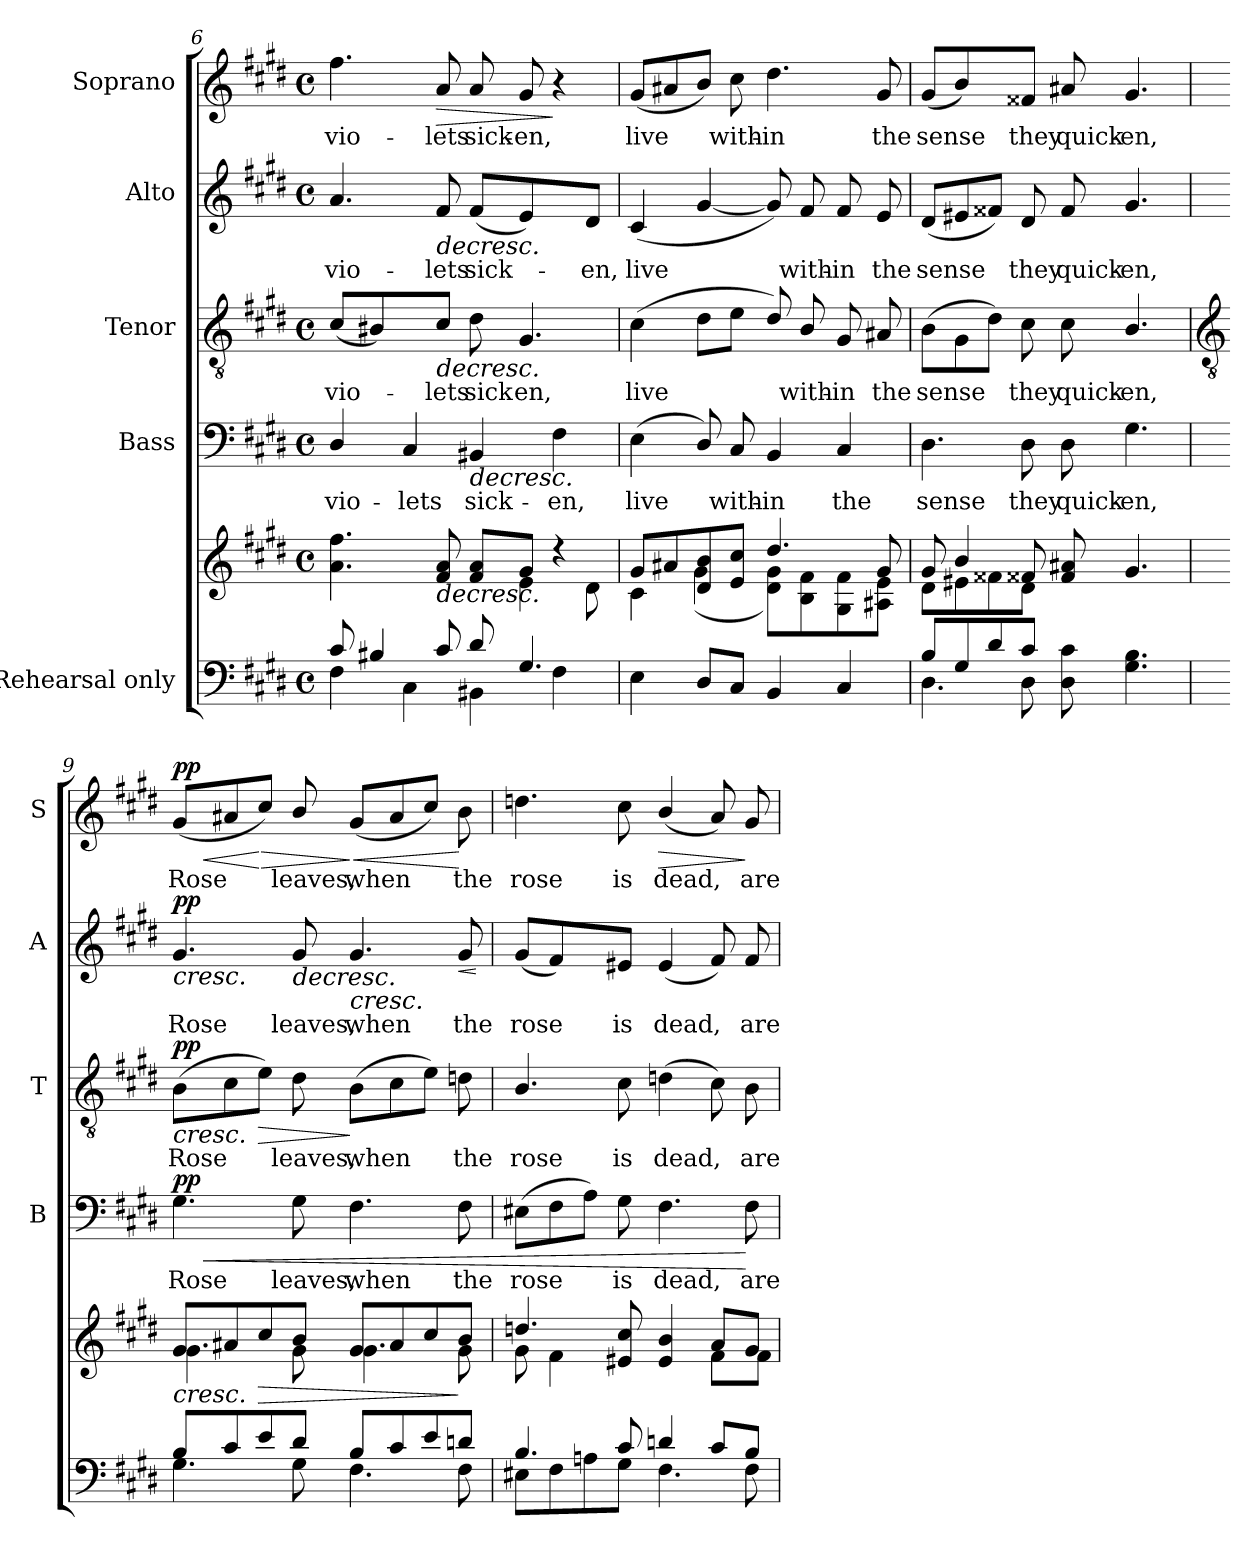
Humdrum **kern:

**kern	**kern	**dynam	**kern	**text	**dynam	**kern	**text	**dynam	**kern	**text	**dynam	**kern	**text	**dynam
*part5	*part5	*part5	*part4	*part4	*part4	*part3	*part3	*part3	*part2	*part2	*part2	*part1	*part1	*part1
*staff6	*staff5	*staff5/6	*staff4	*staff4	*staff4	*staff3	*staff3	*staff3	*staff2	*staff2	*staff2	*staff1	*staff1	*staff1
*I"Rehearsal only	*	*	*I"Bass	*	*	*I"Tenor	*	*	*I"Alto	*	*	*I"Soprano	*	*
*	*	*	*I'B	*	*	*I'T	*	*	*I'A	*	*	*I'S	*	*
!!LO:LB:g=z
*clefF4	*clefG2	*	*clefF4	*	*	*clefGv2	*	*	*clefG2	*	*	*clefG2	*	*
*k[f#c#g#d#]	*k[f#c#g#d#]	*	*k[f#c#g#d#]	*	*	*k[f#c#g#d#]	*	*	*k[f#c#g#d#]	*	*	*k[f#c#g#d#]	*	*
*E:	*E:	*	*E:	*	*	*E:	*	*	*E:	*	*	*E:	*	*
*M4/4	*M4/4	*	*M4/4	*	*	*M4/4	*	*	*M4/4	*	*	*M4/4	*	*
*met(c)	*met(c)	*	*met(c)	*	*	*met(c)	*	*	*met(c)	*	*	*met(c)	*	*
=6	=6	=6	=6	=6	=6	=6	=6	=6	=6	=6	=6	=6	=6	=6
*^	*^	*	*	*	*	*	*	*	*	*	*	*	*	*
!	!	!	!	!	!	!LO:LY:b	!	!	!LO:LY:b	!	!	!LO:LY:b	!	!	!LO:LY:b	!
8c#/	4F#\	4.a\ 4.ff#\	2ryy	.	4D#/	vio-	.	(<8c#L	vio-	.	4.a	vio-	.	4.ff#	vio-	.
4B#X/	.	.	.	.	.	.	.	4B#X/)	.	.	.	.	.	.	.	.
!	!	!	!	!	!	!LO:LY:b	!	!	!	!	!	!	!	!	!	!
.	4C#\	.	.	.	4C#	-lets	.	.	.	.	.	.	.	.	.	.
!	!	!	!	!LO:HP:b	!	!	!	!	!LO:LY:b	!LO:HP:b	!	!LO:LY:b	!LO:HP:b	!	!LO:LY:b	!LO:HP:b
8c#/	.	8f#/ 8a/	.	>	.	.	.	8c#J	lets	>	8f#	-lets	>	8a	-lets	>
!	!	!	!	!	!	!LO:LY:b	!LO:HP:b	!	!LO:LY:b	!	!	!LO:LY:b	!	!	!LO:LY:b	!
8d#/	4BB#X\	8f#/ 8a/L	8ryy	.	4BB#X	sick-	>	8d#	sick	.	(<8f#L	sick-	.	8a	sick-	.
!	!	!	!	!	!	!	!	!	!LO:LY:b	!	!	!	!	!	!LO:LY:b	!
4.G#/	.	8g#/J	4e\	.	.	.	.	4.G#	en,	.	4e)	.	.	8g#	-en,	.
!	!	!	!	!	!	!LO:LY:b	!	!	!	!	!	!	!	!	!	!
.	4F#\	4r	.	.	4F#	-en,	.	.	.	.	.	.	.	4r	.	]
!	!	!	!	!	!	!	!	!	!	!	!	!LO:LY:b	!	!	!	!
.	.	.	8d#\	.	.	.	.	.	.	.	8d#J	en,	.	.	.	.
=7	=7	=7	=7	=7	=7	=7	=7	=7	=7	=7	=7	=7	=7	=7	=7	=7
!	!	!	!	!	!	!LO:LY:b	!	!	!LO:LY:b	!	!	!LO:LY:b	!	!	!LO:LY:b	!
4E\	2ryy	8g#/L	4c#\	.	(<4E	live	.	(>4c#	live	.	(<4c#	live	.	(<8g#L	live	.
.	.	8a#X/	.	.	.	.	.	.	.	.	.	.	.	8a#X	.	.
8D#/L	.	8d#/ 8b/	(<4g#\	.	8D#/)	.	.	8d#L	.	.	[4g#	.	.	8bJ)	.	.
!	!	!	!	!	!	!LO:LY:b	!	!	!	!	!	!	!	!	!LO:LY:b	!
8C#/J	.	8e/ 8cc#/J	.	.	8C#	with-	.	8eJ	.	.	.	.	.	8cc#	with-	.
!	!	!	!	!	!	!LO:LY:b	!	!	!	!	!	!	!	!	!LO:LY:b	!
4BB/	2ryy	4.dd#/	8d#\ 8g#\L)	.	4BB	-in	.	8d#/)	.	.	8g#])	.	.	4.dd#	-in	.
!	!	!	!	!	!	!	!	!	!LO:LY:b	!	!	!LO:LY:b	!	!	!	!
.	.	.	8B\ 8f#\	.	.	.	.	8B/	with-	.	8f#	with-	.	.	.	.
!	!	!	!	!	!	!LO:LY:b	!	!	!LO:LY:b	!	!	!LO:LY:b	!	!	!	!
4C#/	.	.	8G#\ 8f#\	.	4C#	the	.	8G#/	-in	.	8f#	-in	.	.	.	.
!	!	!	!	!	!	!	!	!	!LO:LY:b	!	!	!LO:LY:b	!	!	!LO:LY:b	!
.	.	8g#/	8A#X\ 8e\J	.	.	.	.	8A#X/	the	.	8e	the	.	8g#	the	.
=8	=8	=8	=8	=8	=8	=8	=8	=8	=8	=8	=8	=8	=8	=8	=8	=8
!	!	!	!	!	!	!LO:LY:b	!	!	!LO:LY:b	!	!	!LO:LY:b	!	!	!LO:LY:b	!
8B/L	4.D#\	8g#/	8d#\L	.	4.D#	sense	.	(>8BL	sense	.	(<8d#L	sense	.	(<8g#L	sense	.
8G#/	.	4b/	8e#X\	.	.	.	.	8G#	.	.	8e#X	.	.	4b/)	.	.
8d#/	.	.	8f##X\	.	.	.	.	8d#J)	.	.	8f##XJ)	.	.	.	.	.
!	!	!	!	!	!	!LO:LY:b	!	!	!LO:LY:b	!	!	!LO:LY:b	!	!	!LO:LY:b	!
8c#/J	8D#\	8f##X/	8d#\J	.	8D#	they	.	8c#	they	.	8d#	they	.	8f##XJ	they	.
!	!	!	!	!	!	!LO:LY:b	!	!	!LO:LY:b	!	!	!LO:LY:b	!	!	!LO:LY:b	!
8D#\ 8c#\	2ryy	8f##/ 8a#X/	2ryy	.	8D#	quick-	.	8c#	quick-	.	8f##	quick-	.	8a#X	quick-	.
!	!	!	!	!	!	!LO:LY:b	!	!	!LO:LY:b	!	!	!LO:LY:b	!	!	!LO:LY:b	!
4.G#\ 4.B\	.	4.g#/	.	.	4.G#	-en,	.	4.B/	-en,	.	4.g#	-en,	.	4.g#	-en,	.
!!LO:LB:g=z
=9	=9	=9	=9	=9	=9	=9	=9	=9	=9	=9	=9	=9	=9	=9	=9	=9
*	*	*	*	*	*	*	*	*clefGv2	*	*	*	*	*	*	*	*
!	!	!	!	!LO:HP:b	!	!LO:LY:b	!LO:HP:b	!	!LO:LY:b	!LO:HP:b	!	!LO:LY:b	!LO:HP:b	!	!LO:LY:b	!LO:HP:b
!	!	!	!	!	!	!	!LO:DY:n=1:b	!	!	!LO:DY:n=1:b	!	!	!LO:DY:n=1:b	!	!	!LO:DY:n=1:b
8B/L	4.G#\	8g#/L	4.g#\	<	4.G#	Rose	< pp	(>8BL	Rose	< pp	4.g#	Rose	< pp	(<8g#L	Rose	< pp
8c#/	.	8a#X/	.	.	.	.	.	8c#	.	.	.	.	.	8a#X	.	.
!	!	!	!	!LO:HP:b	!	!	!	!	!	!LO:HP:b	!	!	!	!	!	!LO:HP:n=1:b
8e/	.	8cc#/	.	>	.	.	.	8eJ)	.	>	.	.	.	8cc#J)	.	[ >
!	!	!	!	!	!	!LO:LY:b	!	!	!LO:LY:b	!	!	!LO:LY:b	!LO:HP:n=1:b	!	!LO:LY:b	!
8d#/J	8G#\	8b/J	8g#\	.	8G#	leaves,	.	8d#	leaves,	.	8g#	leaves,	] >	8b/	leaves,	.
!	!	!	!	!	!	!LO:LY:b	!	!	!LO:LY:b	!	!	!LO:LY:b	!LO:HP:n=1:b	!	!LO:LY:b	!LO:HP:n=1:b
8B/L	4.F#\	8g#/L	4.g#\	.	4.F#	when	.	(>8BL	when	]	4.g#	when	[ <	(<8g#L	when	] <
8c#/	.	8a#/	.	.	.	.	.	8c#	.	.	.	.	.	8a#	.	.
8e/	.	8cc#/	.	.	.	.	.	8eJ)	.	.	.	.	.	8cc#J)	.	.
!	!	!	!	!	!	!LO:LY:b	!	!	!LO:LY:b	!	!	!LO:LY:b	!LO:HP:b	!	!LO:LY:b	!
8dn/J	8F#\	8b/J	8g#\	]	8F#	the	.	8dn	the	.	8g#	the	<	8b	the	[
*v	*v	*	*	*	*	*	*	*	*	*	*	*	*	*	*	*
*	*v	*v	*	*	*	*	*	*	*	*	*	*	*	*	*
.	.	.	.	.	.	.	.	.	.	.	] [	.	.	.
=10	=10	=10	=10	=10	=10	=10	=10	=10	=10	=10	=10	=10	=10	=10
*^	*^	*	*	*	*	*	*	*	*	*	*	*	*	*
!	!	!	!	!	!	!LO:LY:b	!	!	!LO:LY:b	!	!	!LO:LY:b	!	!	!LO:LY:b	!
4.B/	8E#X\L	4.ddn/	8g#\	.	(>8E#XL	rose	.	4.B/	rose	.	(<8g#L	rose	.	4.ddn	rose	.
.	8F#\	.	4f#\	.	8F#	.	.	.	.	.	4f#)	.	.	.	.	.
.	8An\	.	.	.	8AJ)	.	.	.	.	.	.	.	.	.	.	.
!	!	!	!	!	!	!LO:LY:b	!	!	!LO:LY:b	!	!	!LO:LY:b	!	!	!LO:LY:b	!
8c#/	8G#\J	8e#X/ 8cc#/	8ryy	]	8G#	is	]	8c#	is	.	8e#XJ	is	.	8cc#	is	.
!	!	!	!	!	!	!LO:LY:b	!	!	!LO:LY:b	!	!	!LO:LY:b	!	!	!LO:LY:b	!LO:HP:b
4dn/	4.F#\	4e#/ 4b/	4ryy	.	4.F#	dead,	.	(>4dn	dead,	.	(<4e#	dead,	.	(<4b/	dead,	>
8c#/L	.	8a/L	8f#\L	.	.	.	.	8c#)	.	[	8f#)	.	.	8a)	.	.
!	!	!	!	!	!	!LO:LY:b	!	!	!LO:LY:b	!	!	!LO:LY:b	!	!	!LO:LY:b	!
8B/J	8F#\	8g#/J	8f#\J	[	8F#	are	[	8B	are	.	8f#	are	[	8g#	are	]
*v	*v	*	*	*	*	*	*	*	*	*	*	*	*	*	*	*
*	*v	*v	*	*	*	*	*	*	*	*	*	*	*	*	*
.	.	.	.	.	.	.	.	]	.	.	.	.	.	.
=	=	=	=	=	=	=	=	=	=	=	=	=	=	=
*-	*-	*-	*-	*-	*-	*-	*-	*-	*-	*-	*-	*-	*-	*-
